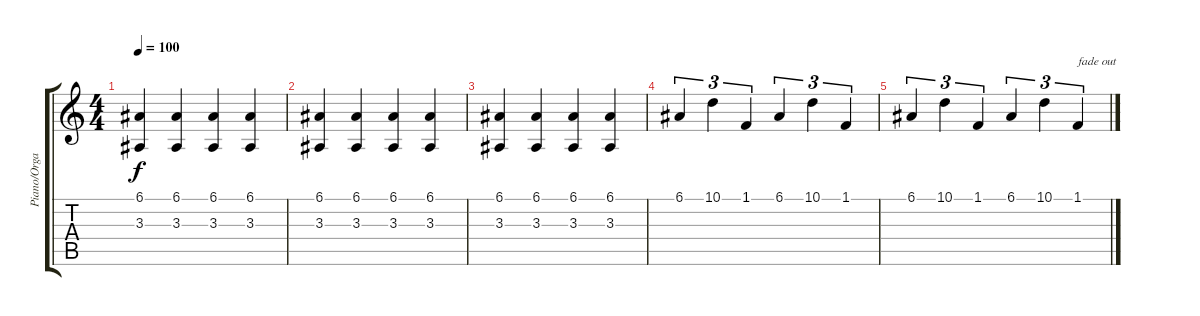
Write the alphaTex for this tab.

\track ("Piano/Organ75" "Piano/Orga") {instrument panflute}
\staff {score tabs}
\tuning (E4 B3 G3 D3 A2 E2) {hide}
\ts (4 4)
\tempo 100
\clef g2
\ks c
(6.1 3.3).4{dy f} (6.1 3.3).4 (6.1 3.3).4 (6.1 3.3).4 |
(6.1 3.3).4 (6.1 3.3).4 (6.1 3.3).4 (6.1 3.3).4 |
(6.1 3.3).4 (6.1 3.3).4 (6.1 3.3).4 (6.1 3.3).4 |
6.1.4{tu (3 2)} 10.1.4{tu (3 2)} 1.1.4{tu (3 2)} 6.1.4{tu (3 2)} 10.1.4{tu (3 2)} 1.1.4{tu (3 2)} |
6.1.4{tu (3 2)} 10.1.4{tu (3 2)} 1.1.4{tu (3 2)} 6.1.4{tu (3 2)} 10.1.4{tu (3 2)} 1.1.4{tu (3 2) txt "fade out"}
